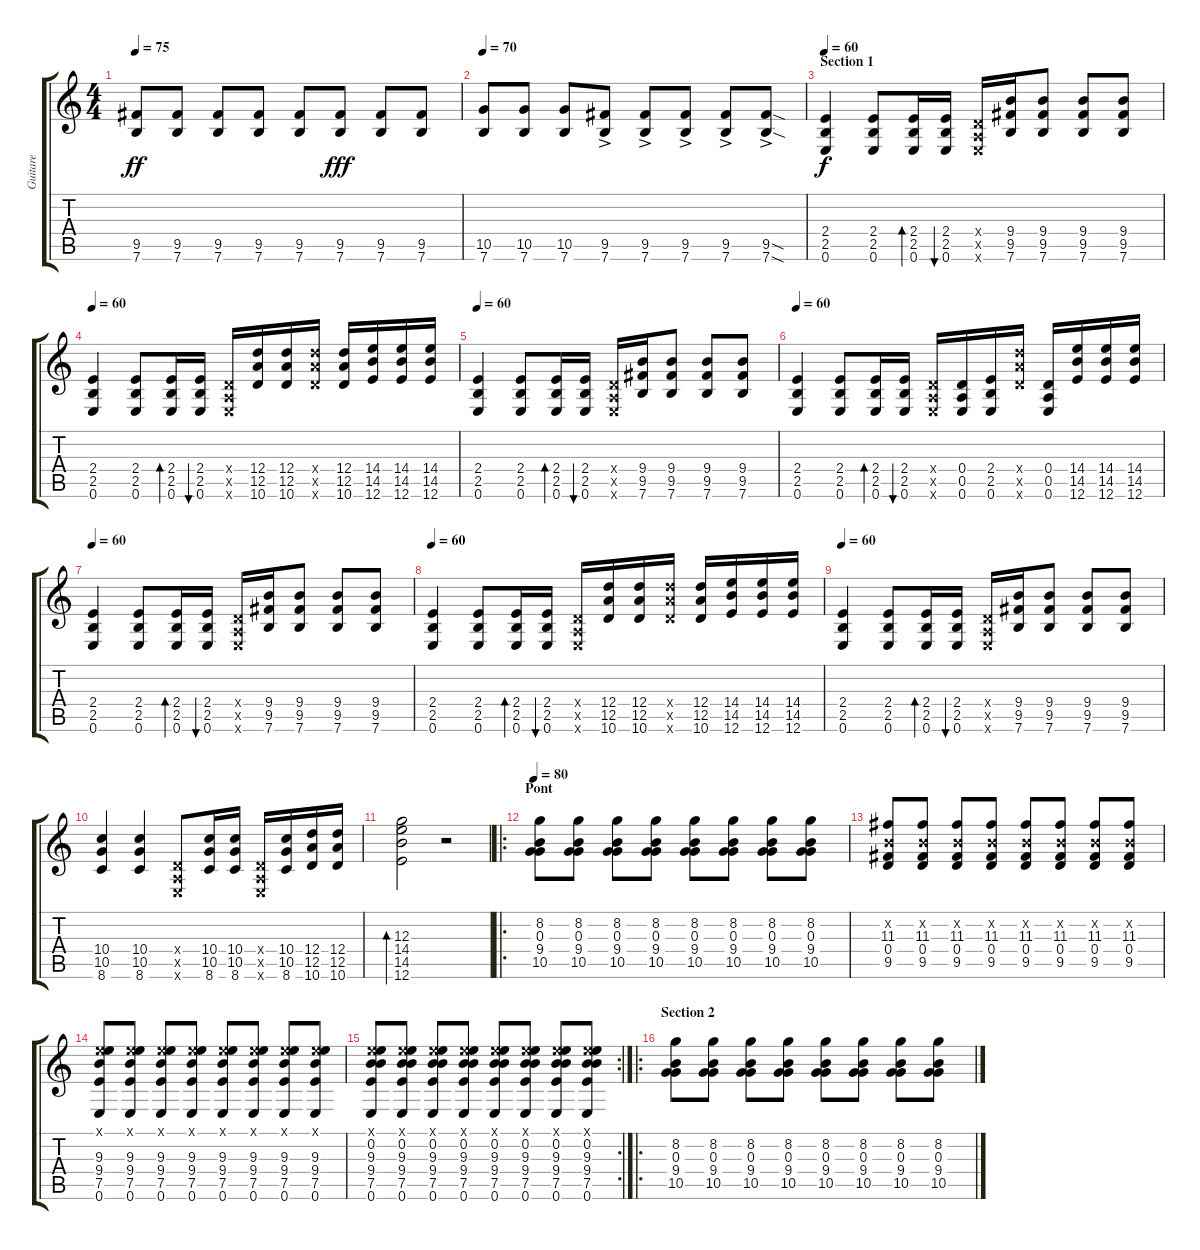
\track ("Guitare" "Guitare") {instrument acousticguitarnylon}
\staff {score tabs}
\tuning (E4 B3 G3 D3 A2 E2) {hide}
\ts (4 4)
\tempo 75
\clef g2
\ks c
(9.5 7.6).8{dy ff} (9.5 7.6).8 (9.5 7.6).8 (9.5 7.6).8 (9.5 7.6).8 (9.5 7.6).8{dy fff} (9.5 7.6).8 (9.5 7.6).8 |
\tempo 70
(10.5 7.6).8 (10.5 7.6).8 (10.5 7.6).8 (9.5{ac} 7.6{ac}).8 (9.5{ac} 7.6{ac}).8 (9.5{ac} 7.6{ac}).8 (9.5{ac} 7.6{ac}).8 (9.5{sod ac} 7.6{sod ac}).8 |
\section ("" "Section 1")
\tempo 60
(2.4 2.5 0.6).4{dy f instrument distortionguitar} (2.4 2.5 0.6).8 (2.4 2.5 0.6).16{bd 60} (2.4 2.5 0.6).16{bu 60} (0.4{x} 0.5{x} 0.6{x}).16 (9.4 9.5 7.6).16 (9.4 9.5 7.6).8 (9.4 9.5 7.6).8 (9.4 9.5 7.6).8 |
\tempo 60
(2.4 2.5 0.6).4{instrument distortionguitar} (2.4 2.5 0.6).8 (2.4 2.5 0.6).16{bd 60} (2.4 2.5 0.6).16{bu 60} (0.4{x} 0.5{x} 0.6{x}).16 (12.4 12.5 10.6).16 (12.4 12.5 10.6).16 (12.4{x} 12.5{x} 10.6{x}).16 (12.4 12.5 10.6).16 (14.4 14.5 12.6).16 (14.4 14.5 12.6).16 (14.4 14.5 12.6).16 |
\tempo 60
(2.4 2.5 0.6).4{instrument distortionguitar} (2.4 2.5 0.6).8 (2.4 2.5 0.6).16{bd 60} (2.4 2.5 0.6).16{bu 60} (0.4{x} 0.5{x} 0.6{x}).16 (9.4 9.5 7.6).16 (9.4 9.5 7.6).8 (9.4 9.5 7.6).8 (9.4 9.5 7.6).8 |
\tempo 60
(2.4 2.5 0.6).4{instrument distortionguitar} (2.4 2.5 0.6).8 (2.4 2.5 0.6).16{bd 60} (2.4 2.5 0.6).16{bu 60} (0.4{x} 0.5{x} 0.6{x}).16 (0.4 0.5 0.6).16 (2.4 2.5 0.6).16 (12.4{x} 12.5{x} 10.6{x}).16 (0.4 0.5 0.6).16 (14.4 14.5 12.6).16 (14.4 14.5 12.6).16 (14.4 14.5 12.6).16 |
\tempo 60
(2.4 2.5 0.6).4{instrument distortionguitar} (2.4 2.5 0.6).8 (2.4 2.5 0.6).16{bd 60} (2.4 2.5 0.6).16{bu 60} (0.4{x} 0.5{x} 0.6{x}).16 (9.4 9.5 7.6).16 (9.4 9.5 7.6).8 (9.4 9.5 7.6).8 (9.4 9.5 7.6).8 |
\tempo 60
(2.4 2.5 0.6).4{instrument distortionguitar} (2.4 2.5 0.6).8 (2.4 2.5 0.6).16{bd 60} (2.4 2.5 0.6).16{bu 60} (0.4{x} 0.5{x} 0.6{x}).16 (12.4 12.5 10.6).16 (12.4 12.5 10.6).16 (12.4{x} 12.5{x} 10.6{x}).16 (12.4 12.5 10.6).16 (14.4 14.5 12.6).16 (14.4 14.5 12.6).16 (14.4 14.5 12.6).16 |
\tempo 60
(2.4 2.5 0.6).4{instrument distortionguitar} (2.4 2.5 0.6).8 (2.4 2.5 0.6).16{bd 60} (2.4 2.5 0.6).16{bu 60} (0.4{x} 0.5{x} 0.6{x}).16 (9.4 9.5 7.6).16 (9.4 9.5 7.6).8 (9.4 9.5 7.6).8 (9.4 9.5 7.6).8 |
(10.4 10.5 8.6).4 (10.4 10.5 8.6).4 (0.4{x} 0.5{x} 0.6{x}).8 (10.4 10.5 8.6).16 (10.4 10.5 8.6).16 (0.4{x} 0.5{x} 0.6{x}).16 (10.4 10.5 8.6).16 (12.4 12.5 10.6).16 (12.4 12.5 10.6).16 |
(12.3 14.4 14.5 12.6).2{bd 240} r.2 |
\ro
\section ("" "Pont")
\tempo 80
(8.2 0.3 9.4 10.5).8{instrument acousticguitarnylon} (8.2 0.3 9.4 10.5).8 (8.2 0.3 9.4 10.5).8 (8.2 0.3 9.4 10.5).8 (8.2 0.3 9.4 10.5).8 (8.2 0.3 9.4 10.5).8 (8.2 0.3 9.4 10.5).8 (8.2 0.3 9.4 10.5).8 |
(0.2{x} 11.3 0.4 9.5).8 (0.2{x} 11.3 0.4 9.5).8 (0.2{x} 11.3 0.4 9.5).8 (0.2{x} 11.3 0.4 9.5).8 (0.2{x} 11.3 0.4 9.5).8 (0.2{x} 11.3 0.4 9.5).8 (0.2{x} 11.3 0.4 9.5).8 (0.2{x} 11.3 0.4 9.5).8 |
(0.1{x} 9.3 9.4 7.5 0.6).8 (0.1{x} 9.3 9.4 7.5 0.6).8 (0.1{x} 9.3 9.4 7.5 0.6).8 (0.1{x} 9.3 9.4 7.5 0.6).8 (0.1{x} 9.3 9.4 7.5 0.6).8 (0.1{x} 9.3 9.4 7.5 0.6).8 (0.1{x} 9.3 9.4 7.5 0.6).8 (0.1{x} 9.3 9.4 7.5 0.6).8 |
\rc 2
(0.1{x} 0.2 9.3 9.4 7.5 0.6).8 (0.1{x} 0.2 9.3 9.4 7.5 0.6).8 (0.1{x} 0.2 9.3 9.4 7.5 0.6).8 (0.1{x} 0.2 9.3 9.4 7.5 0.6).8 (0.1{x} 0.2 9.3 9.4 7.5 0.6).8 (0.1{x} 0.2 9.3 9.4 7.5 0.6).8 (0.1{x} 0.2 9.3 9.4 7.5 0.6).8 (0.1{x} 0.2 9.3 9.4 7.5 0.6).8 |
\ro
\section ("" "Section 2")
(8.2 0.3 9.4 10.5).8 (8.2 0.3 9.4 10.5).8 (8.2 0.3 9.4 10.5).8 (8.2 0.3 9.4 10.5).8 (8.2 0.3 9.4 10.5).8 (8.2 0.3 9.4 10.5).8 (8.2 0.3 9.4 10.5).8 (8.2 0.3 9.4 10.5).8
